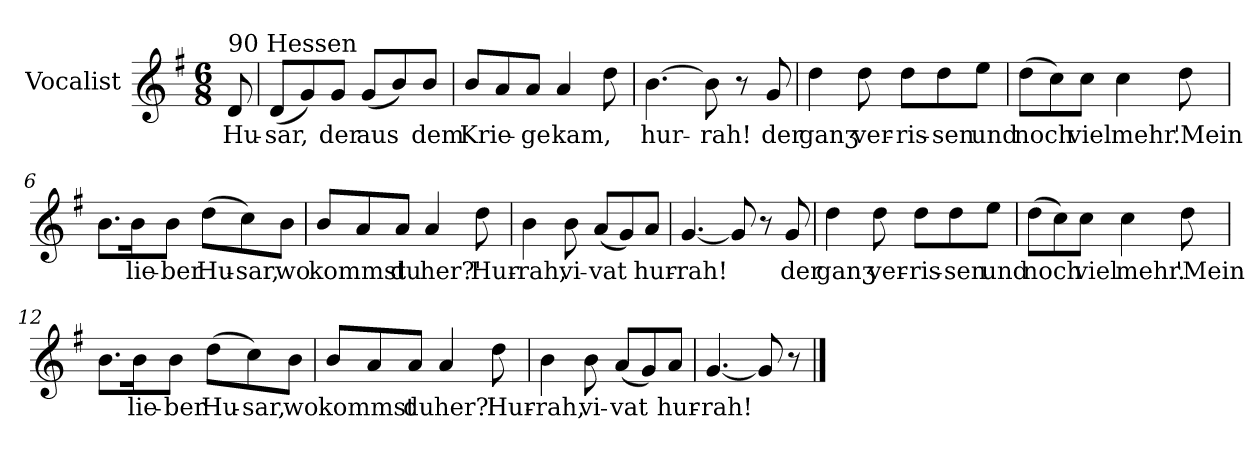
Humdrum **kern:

**kern	**text
*part1	*part1
*staff1	*staff1
*I"Vocalist	*
*k[f#]	*
*G:	*
*M6/8	*
=	=
!LO:TX:a:t=90 Hessen	!
8d	Hu-
=1	=1
(8dL	-sar,
8g)	.
8gJ	der
(8gL	aus
8b)	.
8bJ	dem
=2	=2
8bL	Krie-
8a	.
8aJ	-ge
4a	kam,
8dd	.
=3	=3
[4.b	hur-
8b]	-rah!
8r	.
8g	der
=4	=4
4dd	ganʒ
8dd	ver-
8ddL	-ris-
8dd	-sen
8eeJ	und
=5	=5
(8ddL	noch
8cc)	.
8ccJ	viel
4cc	mehr.
8dd	'Mein
=6	=6
8.bL	.
16bK	lie-
8bJ	-ber
(8ddL	Hu-
8cc)	-sar,
8bJ	wo
=7	=7
8bL	kommst
8a	.
8aJ	du
4a	her?'
8dd	Hur-
=8	=8
4b	-rah,
8b	vi-
(8aL	-vat
8g)	.
8aJ	hur-
=9	=9
[4.g	-rah!
8g]	.
8r	.
8g	der
=10	=10
4dd	ganʒ
8dd	ver-
8ddL	-ris-
8dd	-sen
8eeJ	und
=11	=11
(8ddL	noch
8cc)	.
8ccJ	viel
4cc	mehr.
8dd	'Mein
=12	=12
8.bL	.
16bK	lie-
8bJ	-ber
(8ddL	Hu-
8cc)	-sar,
8bJ	wo
=13	=13
8bL	kommst
8a	.
8aJ	du
4a	her?'
8dd	Hur-
=14	=14
4b	-rah,
8b	vi-
(8aL	-vat
8g)	.
8aJ	hur-
=15	=15
[4.g	-rah!
8g]	.
8r	.
==	==
*-	*-
